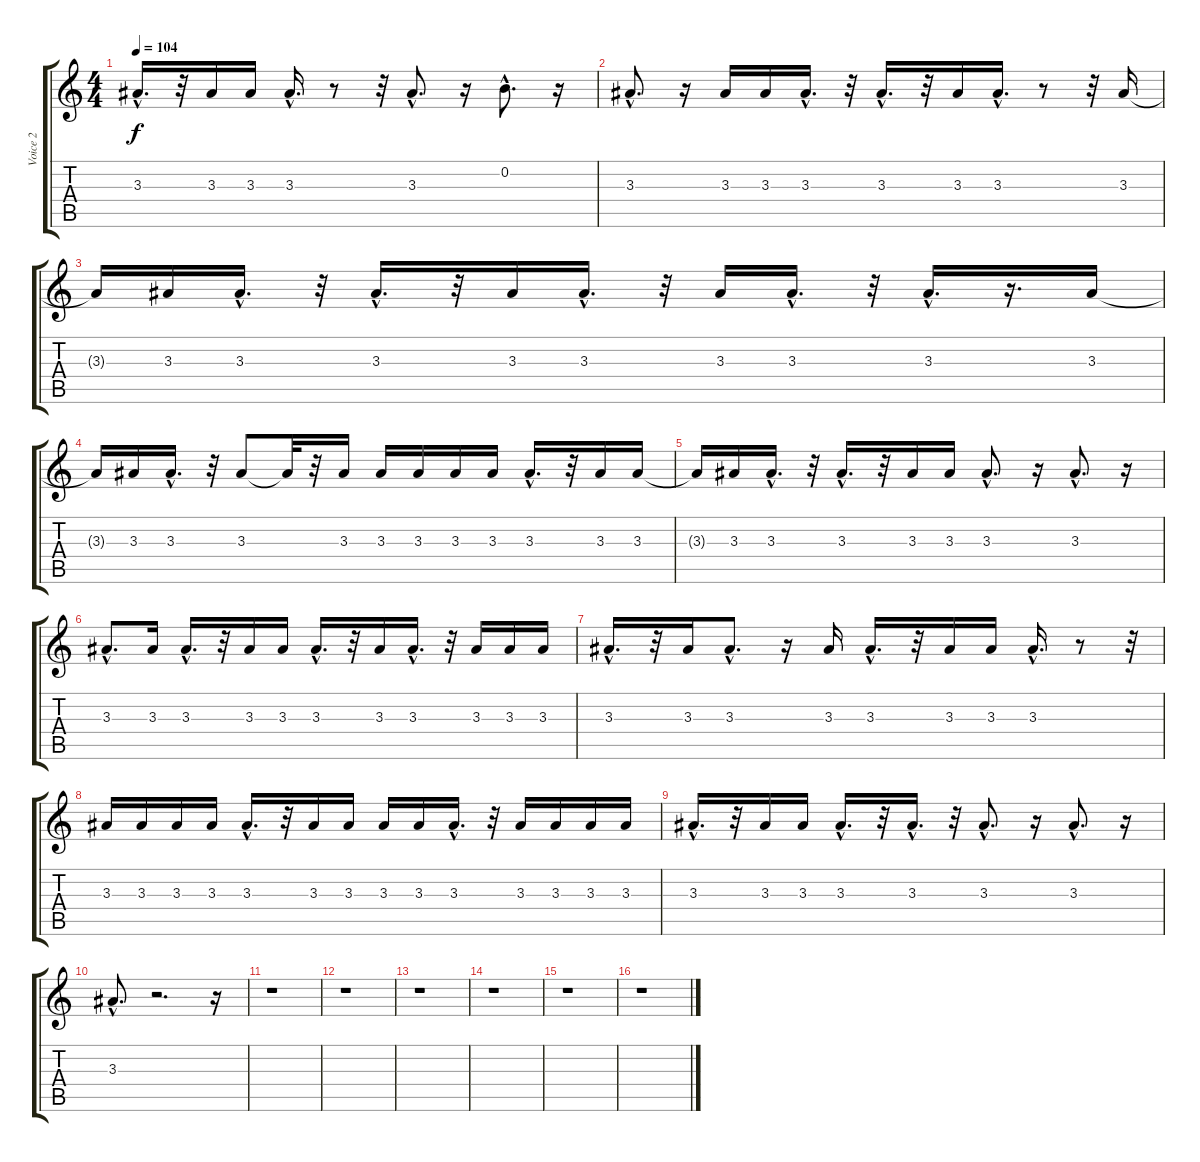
\track ("Voice 2" "Voice 2") {instrument electricguitarjazz}
\staff {score tabs}
\tuning (E4 B3 G3 D3 A2 E2) {hide}
\ts (4 4)
\tempo 104
\clef g2
\ks c
3.3{hac}.16{d dy f} r.32 3.3.16 3.3.16 3.3{hac}.16{d} r.8 r.32 3.3{hac}.8{d} r.16 0.2{hac}.8{d} r.16 |
3.3{hac}.8{d} r.16 3.3.16 3.3.16 3.3{hac}.16{d} r.32 3.3{hac}.16{d} r.32 3.3.16 3.3{hac}.16{d} r.8 r.32 3.3.16 |
3.3{t}.16 3.3.16 3.3{hac}.16{d} r.32 3.3{hac}.16{d} r.32 3.3.16 3.3{hac}.16{d} r.32 3.3.16 3.3{hac}.16{d} r.32 3.3{hac}.16{d} r.16{d} 3.3.16 |
3.3{t}.16 3.3.16 3.3{hac}.16{d} r.32 3.3.8 3.3{t}.32 r.32 3.3.16 3.3.16 3.3.16 3.3.16 3.3.16 3.3{hac}.16{d} r.32 3.3.16 3.3.16 |
3.3{t}.16 3.3.16 3.3{hac}.16{d} r.32 3.3{hac}.16{d} r.32 3.3.16 3.3.16 3.3{hac}.8{d} r.16 3.3{hac}.8{d} r.16 |
3.3{hac}.8{d} 3.3.16 3.3{hac}.16{d} r.32 3.3.16 3.3.16 3.3{hac}.16{d} r.32 3.3.16 3.3{hac}.16{d} r.32 3.3.16 3.3.16 3.3.16 |
3.3{hac}.16{d} r.32 3.3.16 3.3{hac}.8{d} r.16 3.3.16 3.3{hac}.16{d} r.32 3.3.16 3.3.16 3.3{hac}.16{d} r.8 r.32 |
3.3.16 3.3.16 3.3.16 3.3.16 3.3{hac}.16{d} r.32 3.3.16 3.3.16 3.3.16 3.3.16 3.3{hac}.16{d} r.32 3.3.16 3.3.16 3.3.16 3.3.16 |
3.3{hac}.16{d} r.32 3.3.16 3.3.16 3.3{hac}.16{d} r.32 3.3{hac}.16{d} r.32 3.3{hac}.8{d} r.16 3.3{hac}.8{d} r.16 |
3.3{hac}.8{d} r.2{d} r.16 |
r.1 |
r.1 |
r.1 |
r.1 |
r.1 |
r.1
